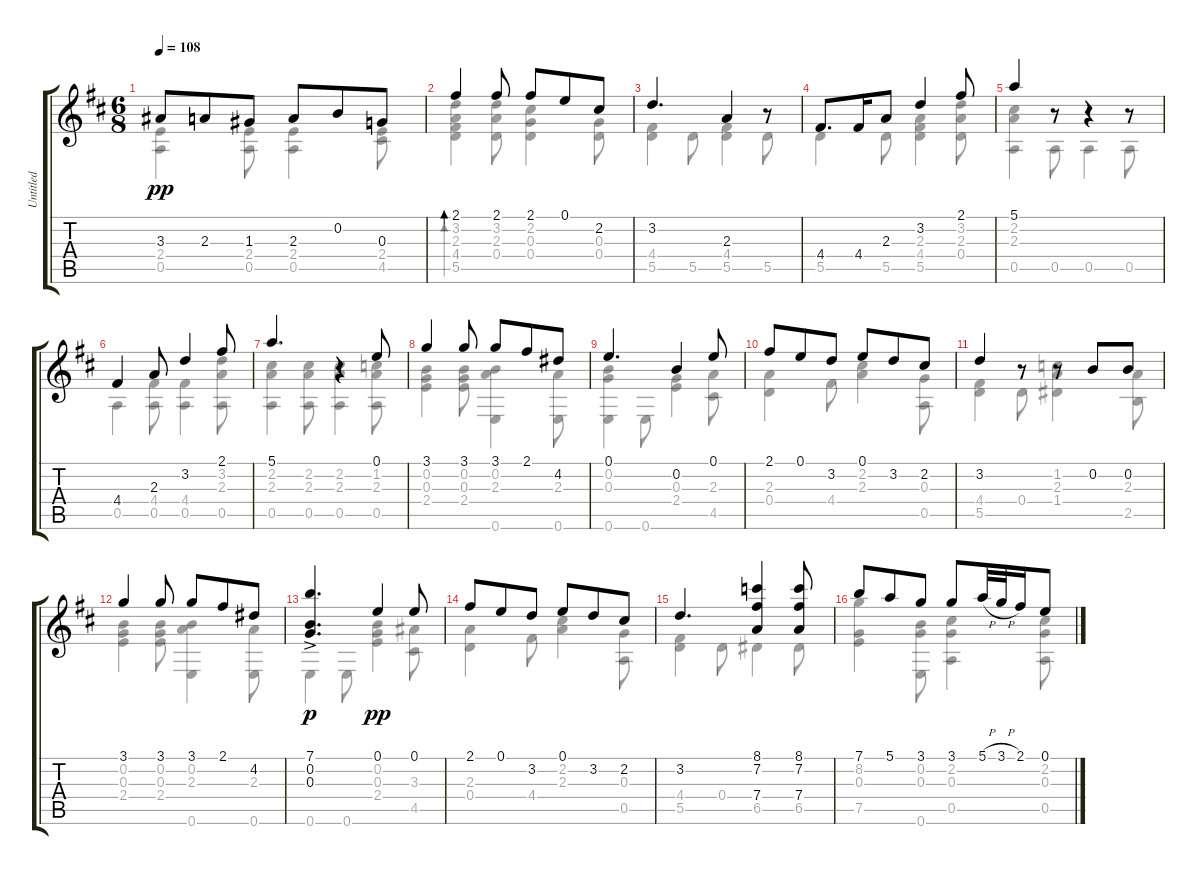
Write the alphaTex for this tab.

\track ("Untitled" "Untitled") {instrument acousticguitarnylon}
\staff {score tabs}
\tuning (E4 B3 G3 D3 A2 E2) {hide}
\voice
\ts (6 8)
\tempo 108
\clef g2
\ks d
3.3.8{dy pp} 2.3.8 1.3.8 2.3.8 0.2.8 0.3.8 |
2.1.4{bd 30} 2.1.8 2.1.8 0.1.8 2.2.8 |
3.2.4{d} 2.3.4 r.8 |
4.4.8{d} 4.4.16 2.3.8 3.2.4 2.1.8 |
5.1.4 r.8 r.4 r.8 |
4.4.4 2.3.8 3.2.4 2.1.8 |
5.1.4{d} r.4 0.1.8 |
3.1.4 3.1.8 3.1.8 2.1.8 4.2.8 |
0.1.4{d} 0.2.4 0.1.8 |
2.1.8 0.1.8 3.2.8 0.1.8 3.2.8 2.2.8 |
3.2.4 r.8 r.8 0.2.8 0.2.8 |
3.1.4 3.1.8 3.1.8 2.1.8 4.2.8 |
(7.1{ac} 0.2{ac} 0.3{ac}).4{d dy p} 0.1.4{dy pp} 0.1.8 |
2.1.8 0.1.8 3.2.8 0.1.8 3.2.8 2.2.8 |
3.2.4{d} (8.1 7.2 7.4).4 (8.1 7.2 7.4).8 |
7.1.8 5.1.8 3.1.8 3.1.8 5.1{h}.32 3.1{h}.32 2.1.16 0.1.8
\voice
\clef g2
\ottava regular
\simile none
\ks d
(2.4 0.5).4{dy pp} (2.4 0.5).8 (2.4 0.5).4 (2.4 4.5).8 |
(3.2 2.3 4.4 5.5).4{bd 30} (3.2 2.3 0.4).8 (2.2 0.3 0.4).4 (0.3 0.4).8 |
(4.4 5.5).4 5.5.8 (4.4 5.5).4 5.5.8 |
5.5.4 5.5.8 (2.3 4.4 5.5).4 (3.2 2.3 0.4).8 |
(2.2 2.3 0.5).4 0.5.8 0.5.4 0.5.8 |
0.5.4 (4.4 0.5).8 (4.4 0.5).4 (3.2 2.3 0.5).8 |
(2.2 2.3 0.5).4 (2.2 2.3 0.5).8 (2.2 2.3 0.5).4 (1.2 2.3 0.5).8 |
(0.2 0.3 2.4).4 (0.2 0.3 2.4).8 (0.2 2.3 0.6).4 (2.3 0.6).8 |
(0.2 0.3 0.6).4 0.6.8 (0.3 2.4).4 (2.3 4.5).8 |
(2.3 0.4).4 4.4.8 (2.2 2.3).4 (0.3 0.5).8 |
(4.4 5.5).4 0.4.8 (1.2 2.3 1.4).4 (2.3 2.5).8 |
(0.2 0.3 2.4).4 (0.2 0.3 2.4).8 (0.2 2.3 0.6).4 (2.3 0.6).8 |
0.6.4 0.6.8 (0.2 0.3 2.4).4 (3.3 4.5).8 |
(2.3 0.4).4 4.4.8 (2.2 2.3).4 (0.3 0.5).8 |
(4.4 5.5).4 0.4.8 6.5.4 6.5.8 |
(8.2 0.3 7.5).4 (0.2 0.3 0.6).8 (2.2 0.3 0.5).4 (2.2 0.3 0.5).8
